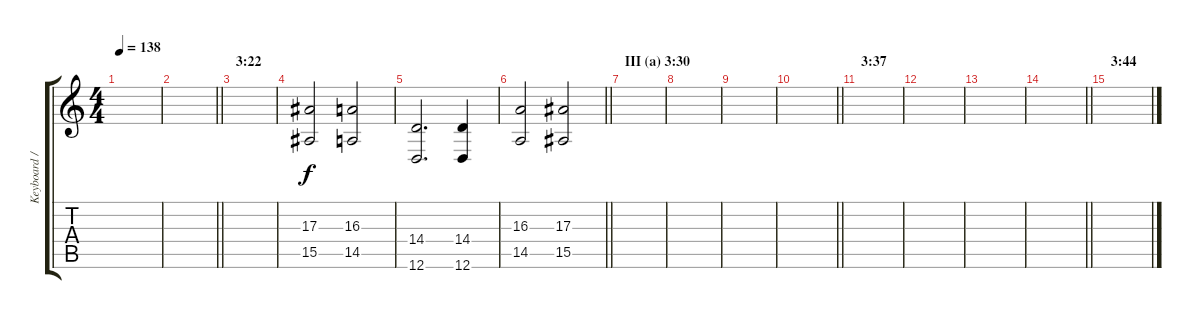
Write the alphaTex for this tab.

\track ("Keyboard / Piano" "Keyboard /") {instrument stringensemble1}
\staff {score tabs}
\tuning (D4 A3 F3 C3 G2 D2) {hide}
\ts (4 4)
\tempo 138
\clef g2
\ks c
|
\barLineRight lightlight
|
\section ("" "3:22")
|
(17.3 15.5).2{volume 16} (16.3 14.5).2 |
(14.4 12.6).2{d} (14.4 12.6).4 |
\barLineRight lightlight
(16.3 14.5).2 (17.3 15.5).2 |
\section ("" "III (a) 3:30")
|
|
|
\barLineRight lightlight
|
\section ("" "3:37")
|
|
|
\barLineRight lightlight
|
\section ("" "3:44")
